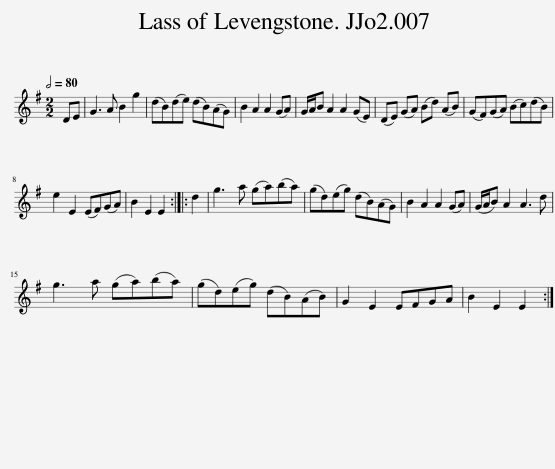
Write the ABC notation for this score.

X:1
L:1/8
Q:1/2=80
M:2/2
I:linebreak $
K:Emin
V:1 treble
V:1
 DE | G3 A B2 g2 | (dB)(de) (dB)(AG) | B2 A2 A2 (GA) | G/A/B A2 A2 (GE) | %5
 (DE) (GA) (Bd) (AB) | (GF)(GA) (Bc)(dB) |$ e2 E2 (EF)(GA) | B2 E2 E2 :: d2 | %10
 g3 a (ga)(ba) | (gd)(eg) (dB)(AG) | B2 A2 A2 (GA) | (G/A/B) A2 A3 d |$ g3 a (ga)(ba) | %15
 (gd)(eg) (dB)(AB) | G2 E2 EFGA | B2 E2 E2 :| %18
